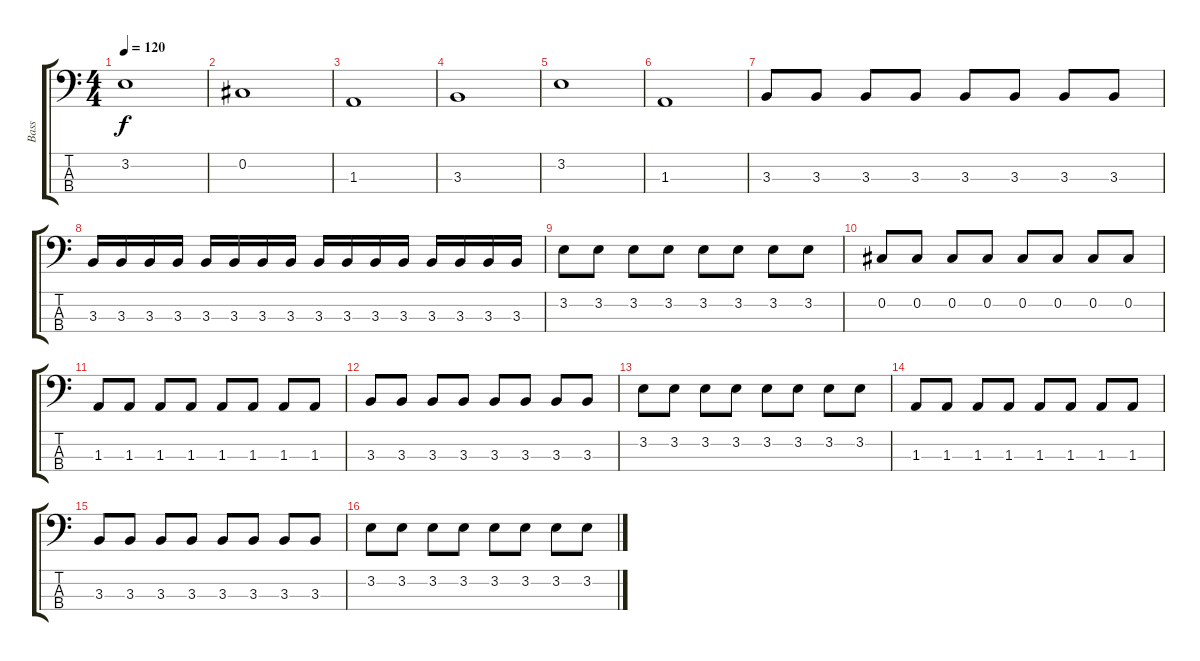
\track ("Bass" "Bass") {instrument electricbassfinger}
\staff {score tabs}
\tuning (Gb2 Db2 Ab1 Eb1) {hide}
\ts (4 4)
\tempo 120
\clef f4
\ks c
3.2.1{dy f instrument electricbassfinger} |
0.2.1 |
1.3.1 |
3.3.1 |
3.2.1 |
1.3.1 |
3.3.8 3.3.8 3.3.8 3.3.8 3.3.8 3.3.8 3.3.8 3.3.8 |
3.3.16 3.3.16 3.3.16 3.3.16 3.3.16 3.3.16 3.3.16 3.3.16 3.3.16 3.3.16 3.3.16 3.3.16 3.3.16 3.3.16 3.3.16 3.3.16 |
3.2.8 3.2.8 3.2.8 3.2.8 3.2.8 3.2.8 3.2.8 3.2.8 |
0.2.8 0.2.8 0.2.8 0.2.8 0.2.8 0.2.8 0.2.8 0.2.8 |
1.3.8 1.3.8 1.3.8 1.3.8 1.3.8 1.3.8 1.3.8 1.3.8 |
3.3.8 3.3.8 3.3.8 3.3.8 3.3.8 3.3.8 3.3.8 3.3.8 |
3.2.8 3.2.8 3.2.8 3.2.8 3.2.8 3.2.8 3.2.8 3.2.8 |
1.3.8 1.3.8 1.3.8 1.3.8 1.3.8 1.3.8 1.3.8 1.3.8 |
3.3.8 3.3.8 3.3.8 3.3.8 3.3.8 3.3.8 3.3.8 3.3.8 |
3.2.8 3.2.8 3.2.8 3.2.8 3.2.8 3.2.8 3.2.8 3.2.8
